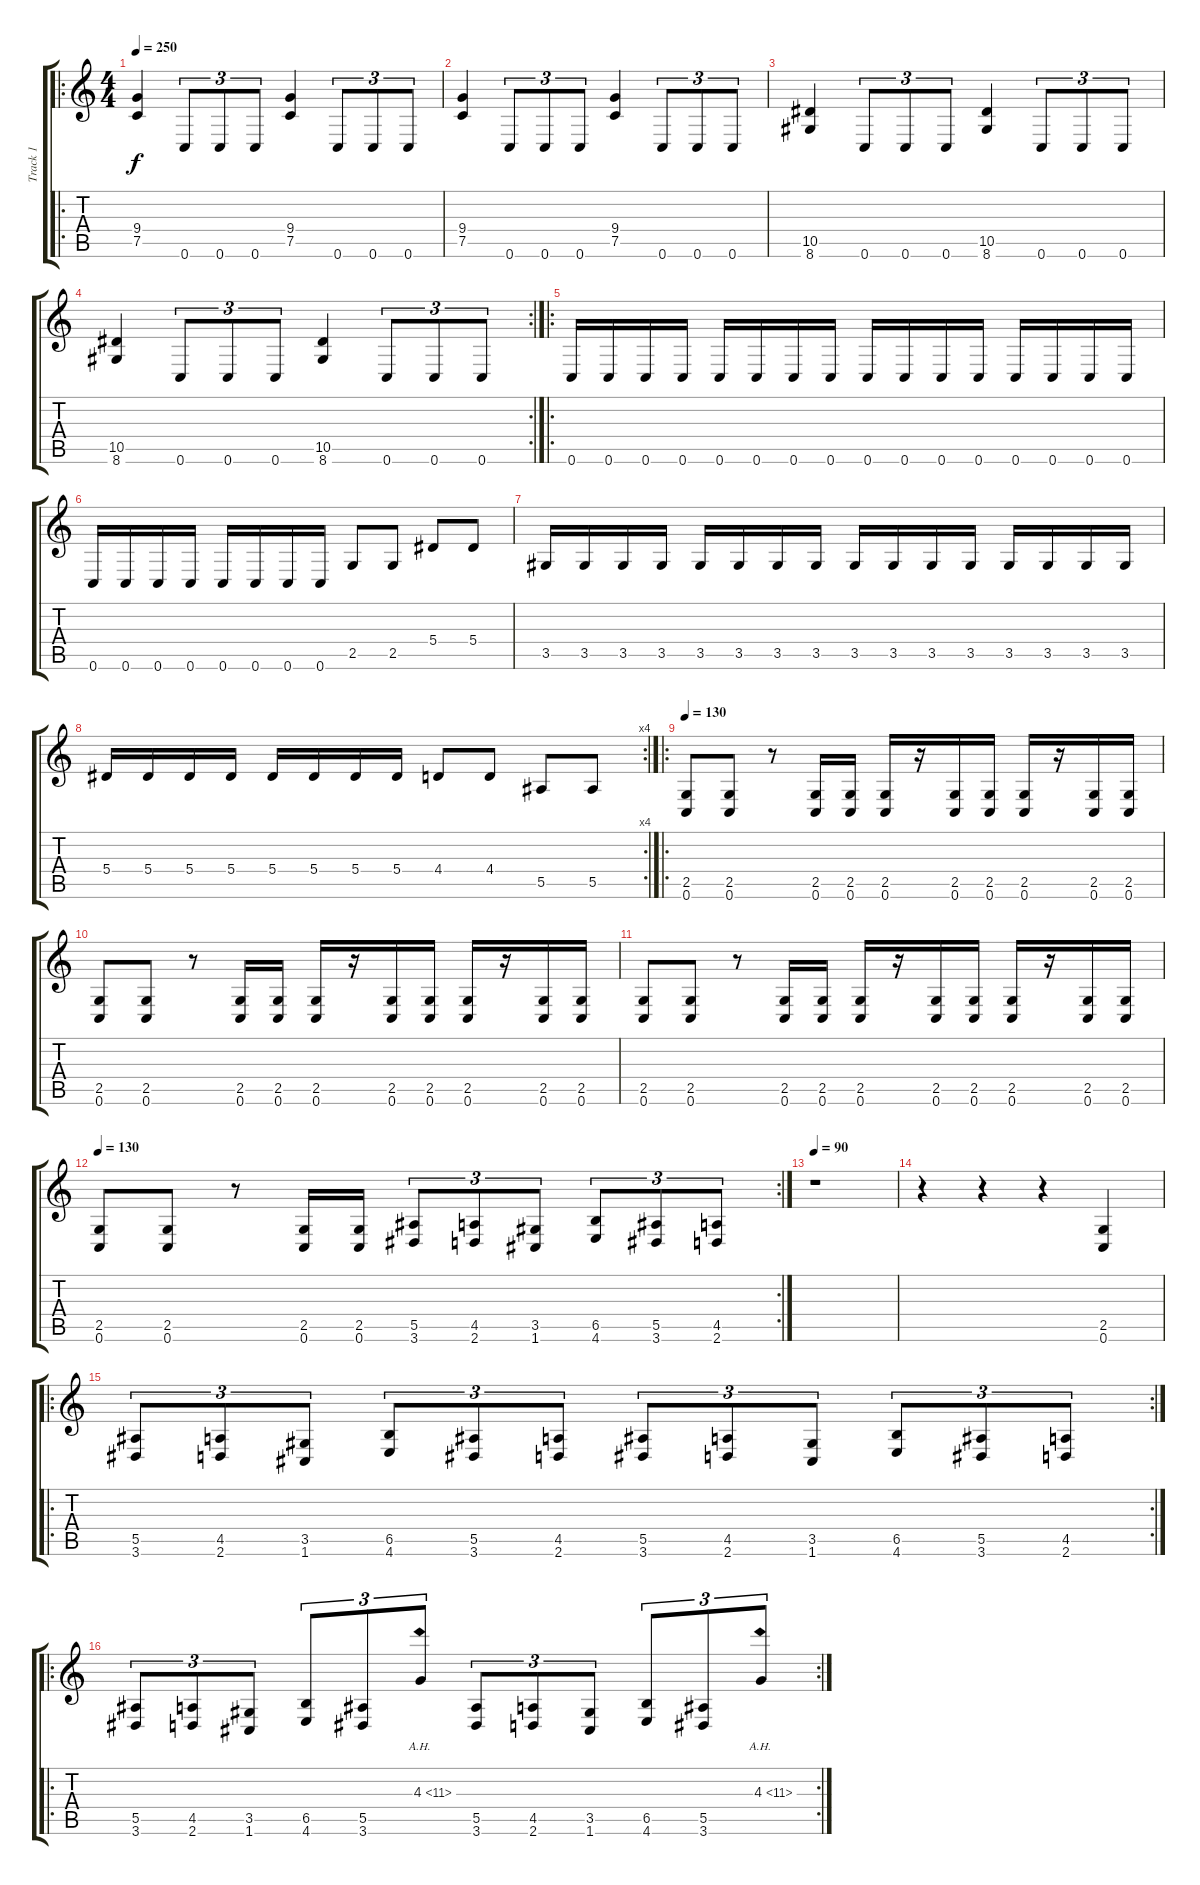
\track ("Track 1" "Track 1") {instrument distortionguitar}
\staff {score tabs}
\tuning (C4 G3 Eb3 Bb2 F2 C2) {hide}
\ro
\ts (4 4)
\tempo 250
\clef g2
\ks c
(9.4 7.5).4{dy f} 0.6.8{tu (3 2)} 0.6.8{tu (3 2)} 0.6.8{tu (3 2)} (9.4 7.5).4 0.6.8{tu (3 2)} 0.6.8{tu (3 2)} 0.6.8{tu (3 2)} |
(9.4 7.5).4 0.6.8{tu (3 2)} 0.6.8{tu (3 2)} 0.6.8{tu (3 2)} (9.4 7.5).4 0.6.8{tu (3 2)} 0.6.8{tu (3 2)} 0.6.8{tu (3 2)} |
(10.5 8.6).4 0.6.8{tu (3 2)} 0.6.8{tu (3 2)} 0.6.8{tu (3 2)} (10.5 8.6).4 0.6.8{tu (3 2)} 0.6.8{tu (3 2)} 0.6.8{tu (3 2)} |
\rc 2
(10.5 8.6).4 0.6.8{tu (3 2)} 0.6.8{tu (3 2)} 0.6.8{tu (3 2)} (10.5 8.6).4 0.6.8{tu (3 2)} 0.6.8{tu (3 2)} 0.6.8{tu (3 2)} |
\ro
0.6.16 0.6.16 0.6.16 0.6.16 0.6.16 0.6.16 0.6.16 0.6.16 0.6.16 0.6.16 0.6.16 0.6.16 0.6.16 0.6.16 0.6.16 0.6.16 |
0.6.16 0.6.16 0.6.16 0.6.16 0.6.16 0.6.16 0.6.16 0.6.16 2.5.8 2.5.8 5.4.8 5.4.8 |
3.5.16 3.5.16 3.5.16 3.5.16 3.5.16 3.5.16 3.5.16 3.5.16 3.5.16 3.5.16 3.5.16 3.5.16 3.5.16 3.5.16 3.5.16 3.5.16 |
\rc 4
5.4.16 5.4.16 5.4.16 5.4.16 5.4.16 5.4.16 5.4.16 5.4.16 4.4.8 4.4.8 5.5.8 5.5.8 |
\ro
\tempo 130
(2.5 0.6).8 (2.5 0.6).8 r.8 (2.5 0.6).16 (2.5 0.6).16 (2.5 0.6).16 r.16 (2.5 0.6).16 (2.5 0.6).16 (2.5 0.6).16 r.16 (2.5 0.6).16 (2.5 0.6).16 |
(2.5 0.6).8 (2.5 0.6).8 r.8 (2.5 0.6).16 (2.5 0.6).16 (2.5 0.6).16 r.16 (2.5 0.6).16 (2.5 0.6).16 (2.5 0.6).16 r.16 (2.5 0.6).16 (2.5 0.6).16 |
(2.5 0.6).8 (2.5 0.6).8 r.8 (2.5 0.6).16 (2.5 0.6).16 (2.5 0.6).16 r.16 (2.5 0.6).16 (2.5 0.6).16 (2.5 0.6).16 r.16 (2.5 0.6).16 (2.5 0.6).16 |
\rc 2
\tempo 130
(2.5 0.6).8 (2.5 0.6).8 r.8 (2.5 0.6).16 (2.5 0.6).16 (5.5 3.6).8{tu (3 2)} (4.5 2.6).8{tu (3 2)} (3.5 1.6).8{tu (3 2)} (6.5 4.6).8{tu (3 2)} (5.5 3.6).8{tu (3 2)} (4.5 2.6).8{tu (3 2)} |
\tempo 90
r.1 |
r.4 r.4 r.4 (2.5 0.6).4 |
\ro
\rc 2
(5.5 3.6).8{tu (3 2)} (4.5 2.6).8{tu (3 2)} (3.5 1.6).8{tu (3 2)} (6.5 4.6).8{tu (3 2)} (5.5 3.6).8{tu (3 2)} (4.5 2.6).8{tu (3 2)} (5.5 3.6).8{tu (3 2)} (4.5 2.6).8{tu (3 2)} (3.5 1.6).8{tu (3 2)} (6.5 4.6).8{tu (3 2)} (5.5 3.6).8{tu (3 2)} (4.5 2.6).8{tu (3 2)} |
\ro
\rc 2
(5.5 3.6).8{tu (3 2)} (4.5 2.6).8{tu (3 2)} (3.5 1.6).8{tu (3 2)} (6.5 4.6).8{tu (3 2)} (5.5 3.6).8{tu (3 2)} 4.3{ah 7}.8{tu (3 2)} (5.5 3.6).8{tu (3 2)} (4.5 2.6).8{tu (3 2)} (3.5 1.6).8{tu (3 2)} (6.5 4.6).8{tu (3 2)} (5.5 3.6).8{tu (3 2)} 4.3{ah 7}.8{tu (3 2)}
